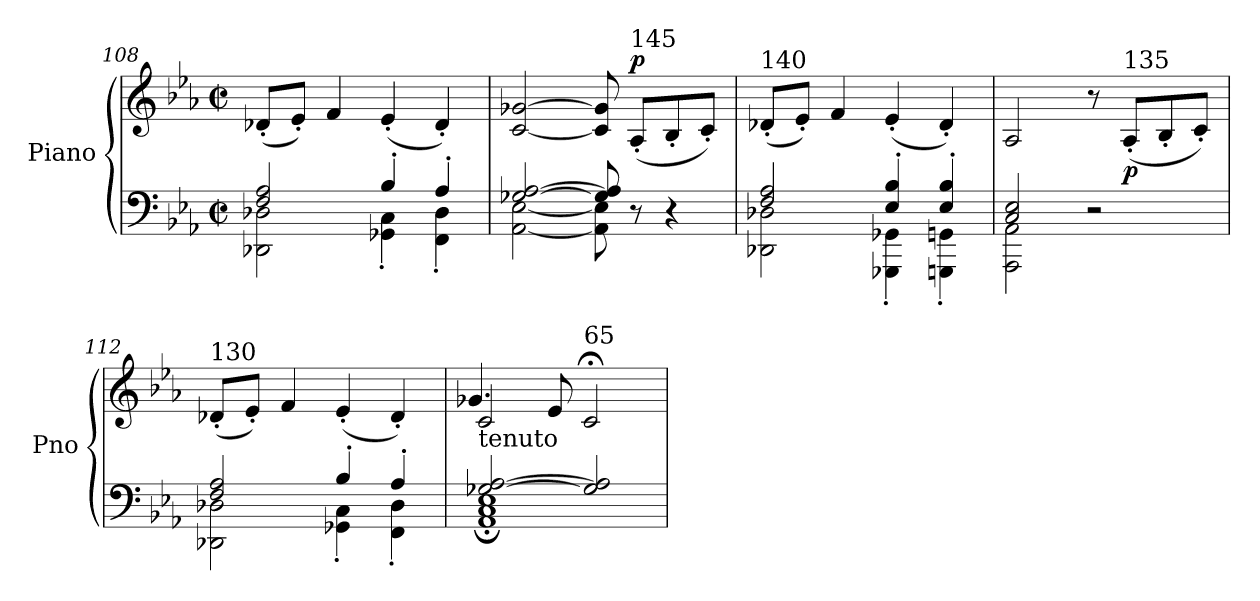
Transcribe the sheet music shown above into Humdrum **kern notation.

**kern	**kern	**dynam
*part1	*part1	*part1
*staff2	*staff1	*staff1/2
*I"Piano	*	*
*I'Pno	*	*
*clefF4	*clefG2	*
*k[b-e-a-]	*k[b-e-a-]	*
*E-:	*E-:	*
*M2/2	*M2/2	*
*met(c|)	*met(c|)	*
=108	=108	=108
*^	*	*
2F/ 2A-/	2DD-X\ 2D-X\	(8d-X'/L	.
.	.	8e-'/J)	.
.	.	4f/	.
4B-'/	4GG-X\' 4C\'	(4e-'/	.
4A-'/	4FF\' 4D-\'	4d-'/)	.
!!LO:LB:g=z
=109	=109	=109	=109
[2G-X/ [2A-/	[2AA-\ [2E-\	[2c/ [2g-X/	.
8G-/] 8A-/]	8AA-\] 8E-\]	8c/] 8g-/]	.
!	!	!LO:TX:a:t=145	!
!	!	!	!LO:DY:a
4.ryy	8r	(8A-'/L	p
.	4r	8B-'/	.
.	.	8c'/J)	.
=110	=110	=110	=110
!	!	!LO:TX:a:t=140	!
2F/ 2A-/	2DD-X\ 2D-X\	(8d-X'/L	.
.	.	8e-'/J)	.
.	.	4f/	.
4E-/' 4B-/'	4GGG-X\' 4GG-X\'	(4e-'/	.
4E-/' 4B-/'	4GGGn\' 4GGn\'	4d-'/)	.
=111	=111	=111	=111
2C/ 2E-/	2AAA-\ 2AA-\	2A-/	.
2ryy	2r	8r	.
!	!	!LO:TX:a:t=135	!
!	!	!	!LO:DY:b
.	.	(8A-'/L	p
.	.	8B-'/	.
.	.	8c'/J)	.
=112	=112	=112	=112
!	!	!LO:TX:a:t=130	!
2F/ 2A-/	2DD-X\ 2D-X\	(8d-X'/L	.
.	.	8e-'/J)	.
.	.	4f/	.
4B-'/	4GG-X\' 4C\'	(4e-'/	.
4A-'/	4FF\' 4D-\'	4d-'/)	.
=113	=113	=113	=113
*	*	*^	*
!	!	!LO:TX:b:t=tenuto	!	!
[2G-X/ [2A-/	1AA-; 1C; 1E-;	2c/	4.g-X/	.
.	.	.	8e-/	.
!	!	!LO:TX:a:t=65	!	!
2G-/] 2A-/]	.	2c;</	2ryy	.
*v	*v	*	*	*
*	*v	*v	*
=	=	=
*-	*-	*-
